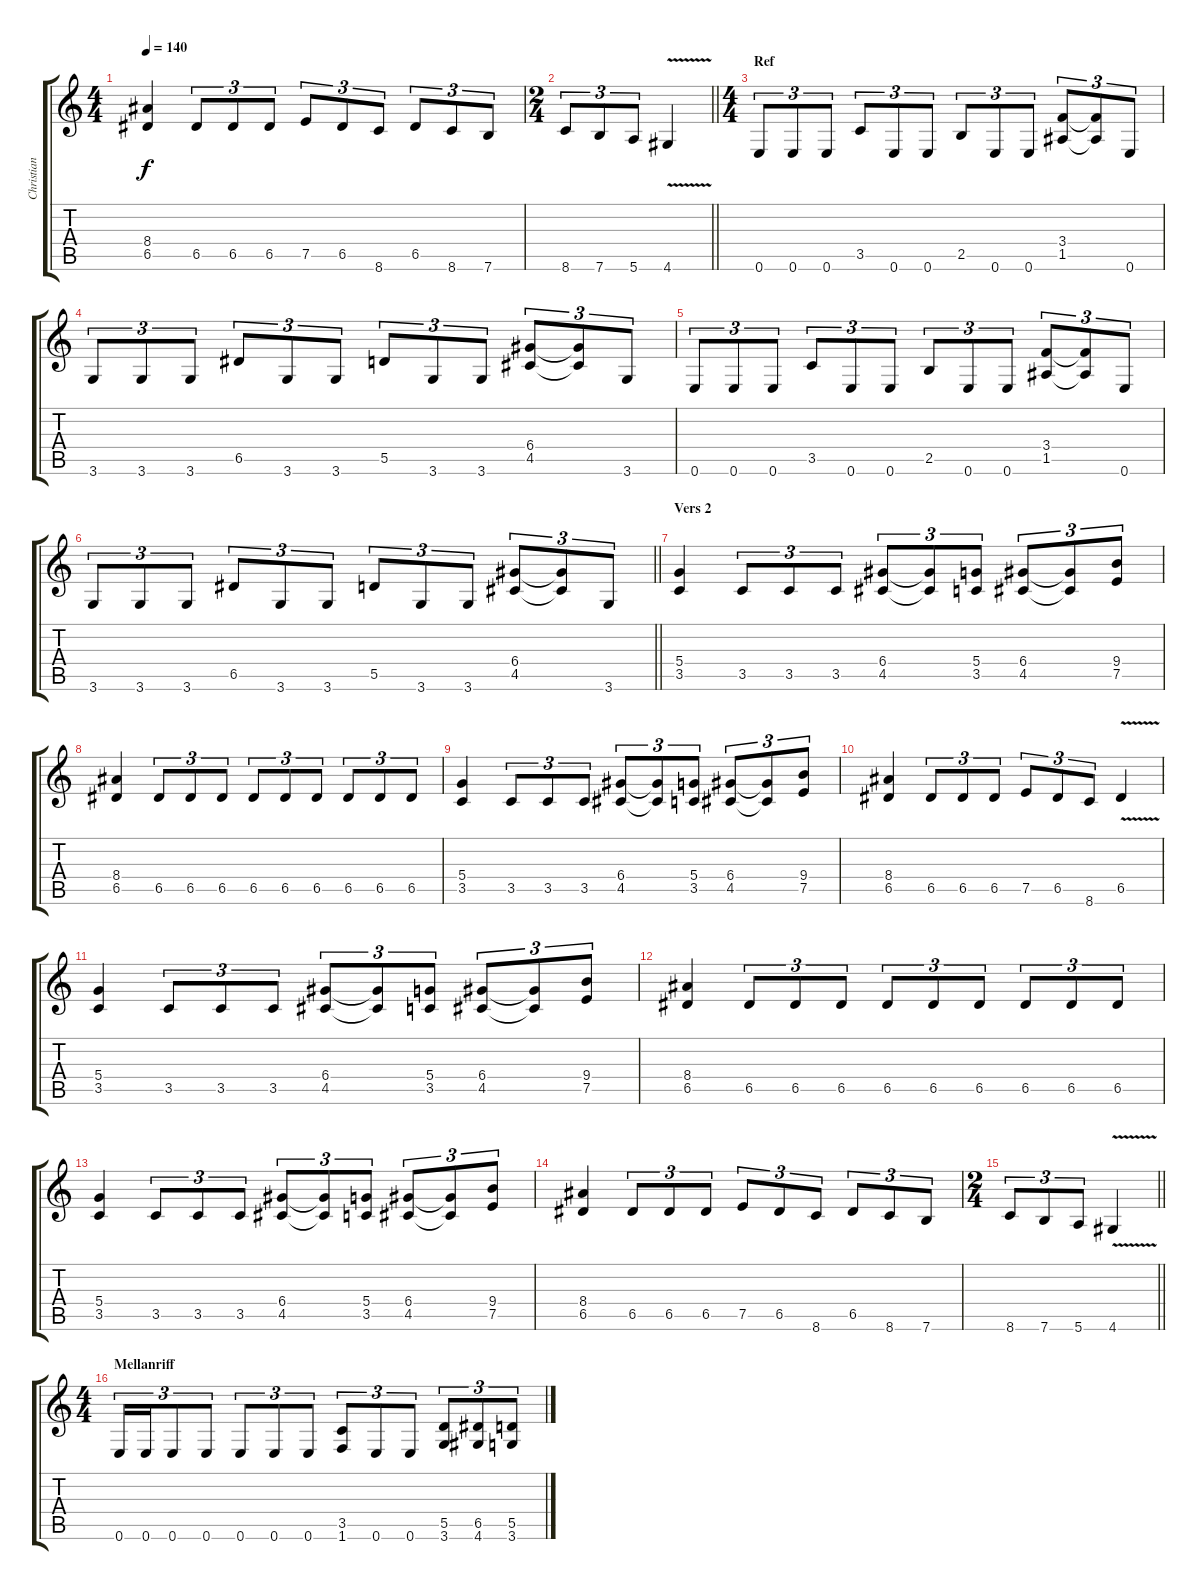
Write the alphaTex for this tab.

\track ("Christian" "Christian") {instrument overdrivenguitar}
\staff {score tabs}
\tuning (E4 B3 G3 D3 A2 E2) {hide}
\ts (4 4)
\tempo 140
\clef g2
\ks c
(8.4 6.5).4{dy f} 6.5.8{tu (3 2)} 6.5.8{tu (3 2)} 6.5.8{tu (3 2)} 7.5.8{tu (3 2)} 6.5.8{tu (3 2)} 8.6.8{tu (3 2)} 6.5.8{tu (3 2)} 8.6.8{tu (3 2)} 7.6.8{tu (3 2)} |
\ts (2 4)
\barLineRight lightlight
8.6.8{tu (3 2)} 7.6.8{tu (3 2)} 5.6.8{tu (3 2)} 4.6{v}.4 |
\ts (4 4)
\section ("" "Ref")
0.6.8{tu (3 2)} 0.6.8{tu (3 2)} 0.6.8{tu (3 2)} 3.5.8{tu (3 2)} 0.6.8{tu (3 2)} 0.6.8{tu (3 2)} 2.5.8{tu (3 2)} 0.6.8{tu (3 2)} 0.6.8{tu (3 2)} (3.4 1.5).8{tu (3 2)} (3.4{t} 1.5{t}).8{tu (3 2)} 0.6.8{tu (3 2)} |
3.6.8{tu (3 2)} 3.6.8{tu (3 2)} 3.6.8{tu (3 2)} 6.5.8{tu (3 2)} 3.6.8{tu (3 2)} 3.6.8{tu (3 2)} 5.5.8{tu (3 2)} 3.6.8{tu (3 2)} 3.6.8{tu (3 2)} (6.4 4.5).8{tu (3 2)} (6.4{t} 4.5{t}).8{tu (3 2)} 3.6.8{tu (3 2)} |
0.6.8{tu (3 2)} 0.6.8{tu (3 2)} 0.6.8{tu (3 2)} 3.5.8{tu (3 2)} 0.6.8{tu (3 2)} 0.6.8{tu (3 2)} 2.5.8{tu (3 2)} 0.6.8{tu (3 2)} 0.6.8{tu (3 2)} (3.4 1.5).8{tu (3 2)} (3.4{t} 1.5{t}).8{tu (3 2)} 0.6.8{tu (3 2)} |
\barLineRight lightlight
3.6.8{tu (3 2)} 3.6.8{tu (3 2)} 3.6.8{tu (3 2)} 6.5.8{tu (3 2)} 3.6.8{tu (3 2)} 3.6.8{tu (3 2)} 5.5.8{tu (3 2)} 3.6.8{tu (3 2)} 3.6.8{tu (3 2)} (6.4 4.5).8{tu (3 2)} (6.4{t} 4.5{t}).8{tu (3 2)} 3.6.8{tu (3 2)} |
\section ("" "Vers 2")
(5.4 3.5).4 3.5.8{tu (3 2)} 3.5.8{tu (3 2)} 3.5.8{tu (3 2)} (6.4 4.5).8{tu (3 2)} (6.4{t} 4.5{t}).8{tu (3 2)} (5.4 3.5).8{tu (3 2)} (6.4 4.5).8{tu (3 2)} (6.4{t} 4.5{t}).8{tu (3 2)} (9.4 7.5).8{tu (3 2)} |
(8.4 6.5).4 6.5.8{tu (3 2)} 6.5.8{tu (3 2)} 6.5.8{tu (3 2)} 6.5.8{tu (3 2)} 6.5.8{tu (3 2)} 6.5.8{tu (3 2)} 6.5.8{tu (3 2)} 6.5.8{tu (3 2)} 6.5.8{tu (3 2)} |
(5.4 3.5).4 3.5.8{tu (3 2)} 3.5.8{tu (3 2)} 3.5.8{tu (3 2)} (6.4 4.5).8{tu (3 2)} (6.4{t} 4.5{t}).8{tu (3 2)} (5.4 3.5).8{tu (3 2)} (6.4 4.5).8{tu (3 2)} (6.4{t} 4.5{t}).8{tu (3 2)} (9.4 7.5).8{tu (3 2)} |
(8.4 6.5).4 6.5.8{tu (3 2)} 6.5.8{tu (3 2)} 6.5.8{tu (3 2)} 7.5.8{tu (3 2)} 6.5.8{tu (3 2)} 8.6.8{tu (3 2)} 6.5{v}.4 |
(5.4 3.5).4 3.5.8{tu (3 2)} 3.5.8{tu (3 2)} 3.5.8{tu (3 2)} (6.4 4.5).8{tu (3 2)} (6.4{t} 4.5{t}).8{tu (3 2)} (5.4 3.5).8{tu (3 2)} (6.4 4.5).8{tu (3 2)} (6.4{t} 4.5{t}).8{tu (3 2)} (9.4 7.5).8{tu (3 2)} |
(8.4 6.5).4 6.5.8{tu (3 2)} 6.5.8{tu (3 2)} 6.5.8{tu (3 2)} 6.5.8{tu (3 2)} 6.5.8{tu (3 2)} 6.5.8{tu (3 2)} 6.5.8{tu (3 2)} 6.5.8{tu (3 2)} 6.5.8{tu (3 2)} |
(5.4 3.5).4 3.5.8{tu (3 2)} 3.5.8{tu (3 2)} 3.5.8{tu (3 2)} (6.4 4.5).8{tu (3 2)} (6.4{t} 4.5{t}).8{tu (3 2)} (5.4 3.5).8{tu (3 2)} (6.4 4.5).8{tu (3 2)} (6.4{t} 4.5{t}).8{tu (3 2)} (9.4 7.5).8{tu (3 2)} |
(8.4 6.5).4 6.5.8{tu (3 2)} 6.5.8{tu (3 2)} 6.5.8{tu (3 2)} 7.5.8{tu (3 2)} 6.5.8{tu (3 2)} 8.6.8{tu (3 2)} 6.5.8{tu (3 2)} 8.6.8{tu (3 2)} 7.6.8{tu (3 2)} |
\ts (2 4)
\barLineRight lightlight
8.6.8{tu (3 2)} 7.6.8{tu (3 2)} 5.6.8{tu (3 2)} 4.6{v}.4 |
\ts (4 4)
\section ("" "Mellanriff")
0.6.16{tu (3 2)} 0.6.16{tu (3 2)} 0.6.8{tu (3 2)} 0.6.8{tu (3 2)} 0.6.8{tu (3 2)} 0.6.8{tu (3 2)} 0.6.8{tu (3 2)} (3.5 1.6).8{tu (3 2)} 0.6.8{tu (3 2)} 0.6.8{tu (3 2)} (5.5 3.6).8{tu (3 2)} (6.5 4.6).8{tu (3 2)} (5.5 3.6).8{tu (3 2)}
